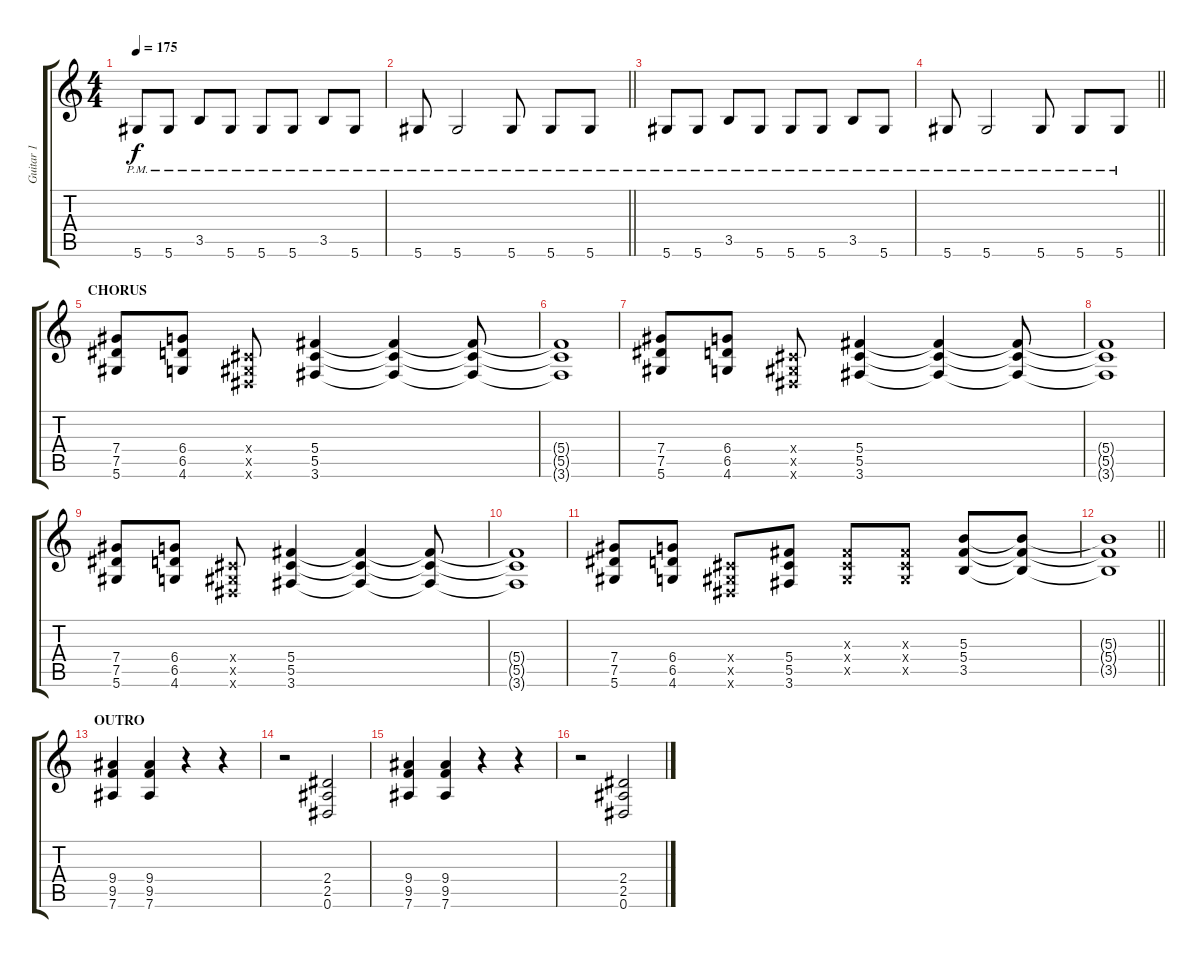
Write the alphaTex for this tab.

\track ("Guitar 1" "Guitar 1") {instrument distortionguitar}
\staff {score tabs}
\tuning (Eb4 Bb3 Gb3 Db3 Ab2 Eb2) {hide}
\ts (4 4)
\tempo 175
\clef g2
\ks c
5.6{pm}.8{dy f} 5.6{pm}.8 3.5{pm}.8 5.6{pm}.8 5.6{pm}.8 5.6{pm}.8 3.5{pm}.8 5.6{pm}.8 |
\barLineRight lightlight
5.6{pm}.8 5.6{pm}.2 5.6{pm}.8 5.6{pm}.8 5.6{pm}.8 |
5.6{pm}.8 5.6{pm}.8 3.5{pm}.8 5.6{pm}.8 5.6{pm}.8 5.6{pm}.8 3.5{pm}.8 5.6{pm}.8 |
\barLineRight lightlight
5.6{pm}.8 5.6{pm}.2 5.6{pm}.8 5.6{pm}.8 5.6{pm}.8 |
\section ("" "CHORUS")
(7.4 7.5 5.6).8{instrument distortionguitar} (6.4 6.5 4.6).8 (0.4{x} 0.5{x} 0.6{x}).8 (5.4 5.5 3.6).4 (5.4{t} 5.5{t} 3.6{t}).4 (5.4{t} 5.5{t} 3.6{t}).8 |
(5.4{t} 5.5{t} 3.6{t}).1 |
(7.4 7.5 5.6).8 (6.4 6.5 4.6).8 (0.4{x} 0.5{x} 0.6{x}).8 (5.4 5.5 3.6).4 (5.4{t} 5.5{t} 3.6{t}).4 (5.4{t} 5.5{t} 3.6{t}).8 |
(5.4{t} 5.5{t} 3.6{t}).1 |
(7.4 7.5 5.6).8 (6.4 6.5 4.6).8 (0.4{x} 0.5{x} 0.6{x}).8 (5.4 5.5 3.6).4 (5.4{t} 5.5{t} 3.6{t}).4 (5.4{t} 5.5{t} 3.6{t}).8 |
(5.4{t} 5.5{t} 3.6{t}).1 |
(7.4 7.5 5.6).8 (6.4 6.5 4.6).8 (0.4{x} 0.5{x} 0.6{x}).8 (5.4 5.5 3.6).8 (0.3{x} 0.4{x} 0.5{x}).8 (0.3{x} 0.4{x} 0.5{x}).8 (5.3 5.4 3.5).8 (5.3{t} 5.4{t} 3.5{t}).8 |
\barLineRight lightlight
(5.3{t} 5.4{t} 3.5{t}).1 |
\section ("" "OUTRO")
(9.4 9.5 7.6).4{instrument distortionguitar} (9.4 9.5 7.6).4 r.4 r.4 |
r.2 (2.4 2.5 0.6).2 |
(9.4 9.5 7.6).4 (9.4 9.5 7.6).4 r.4 r.4 |
r.2 (2.4 2.5 0.6).2
